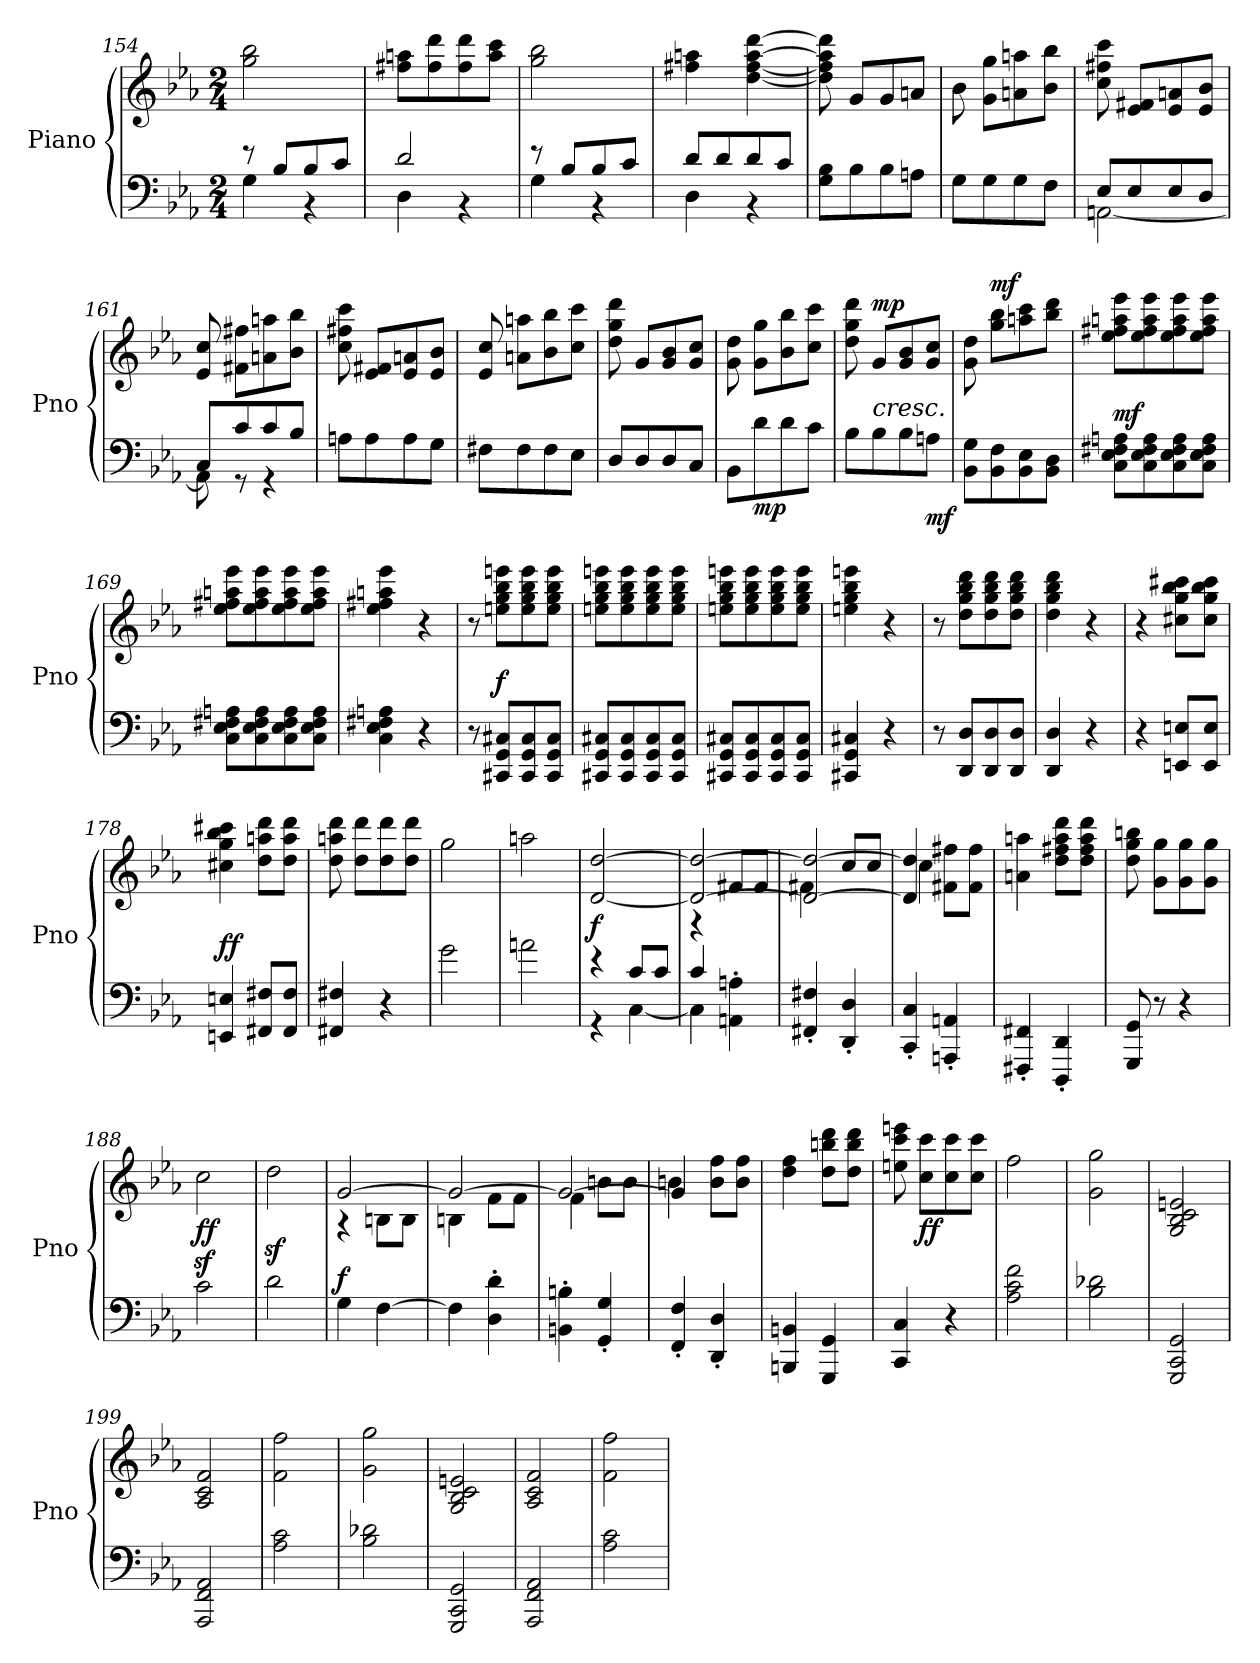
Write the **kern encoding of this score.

**kern	**kern	**dynam
*part1	*part1	*part1
*staff2	*staff1	*staff1/2
*I"Piano	*	*
*I'Pno	*	*
*clefF4	*clefG2	*
*k[b-e-a-]	*k[b-e-a-]	*
*M2/4	*M2/4	*
=154	=154	=154
*^	*	*
8r	4G\	2gg\ 2bb-\	.
8B-/L	.	.	.
8B-/	4r	.	.
8c/J	.	.	.
=155	=155	=155	=155
2d/	4D\	8ff#X\ 8aan\L	.
.	.	8ff#\ 8ddd\	.
.	4r	8ff#\ 8ddd\	.
.	.	8aa\ 8ccc\J	.
=156	=156	=156	=156
8r	4G\	2gg\ 2bb-\	.
8B-/L	.	.	.
8B-/	4r	.	.
8c/J	.	.	.
=157	=157	=157	=157
8d/L	4D\	4ff#X\ 4aan\	.
8d/	.	.	.
8d/	4r	[4dd\ [4ff#\ [4aa\ [4ddd\	.
8c/J	.	.	.
*v	*v	*	*
=158	=158	=158
8G\ 8B-\L	8dd\] 8ff#\] 8aa\] 8ddd\]	.
8B-\	8g/L	.
8B-\	8g/	.
8An\J	8an/J	.
=159	=159	=159
8G\L	8b-\	.
8G\	8g\ 8gg\L	.
8G\	8an\ 8aan\	.
8F\J	8b-\ 8bb-\J	.
=160	=160	=160
*^	*	*
8E-/L	[2AAn\	8cc\ 8ff#X\ 8ccc\	.
8E-/	.	8e-/ 8f#X/L	.
8E-/	.	8e-/ 8an/	.
8D/J	.	8e-/ 8b-/J	.
!!LO:LB:g=z
=161	=161	=161	=161
8C/L	8AA\]	8e-/ 8cc/	.
8c/	8r	8f#X\ 8ff#X\L	.
8c/	4r	8an\ 8aan\	.
8B-/J	.	8b-\ 8bb-\J	.
*v	*v	*	*
=162	=162	=162
8An\L	8cc\ 8ff#X\ 8ccc\	.
8A\	8e-/ 8f#X/L	.
8A\	8e-/ 8an/	.
8G\J	8e-/ 8b-/J	.
=163	=163	=163
8F#X\L	8e-/ 8cc/	.
8F#\	8an\ 8aan\L	.
8F#\	8b-\ 8bb-\	.
8E-\J	8cc\ 8ccc\J	.
=164	=164	=164
8D/L	8dd\ 8gg\ 8ddd\	.
8D/	8g/L	.
8D/	8g/ 8b-/	.
8C/J	8g/ 8cc/J	.
=165	=165	=165
8BB-\L	8g\ 8dd\	.
!	!	!LO:DY:b=2
8d\	8g\ 8gg\L	mp
8d\	8b-\ 8bb-\	.
8c\J	8cc\ 8ccc\J	.
!!LO:PB:g=z
=166	=166	=166
8B-\L	8dd\ 8gg\ 8ddd\	.
!LO:TX:a:i:t=cresc.	!	!
!	!	!LO:DY:a
8B-\	8g/L	mp
8B-\	8g/ 8b-/	.
!	!	!LO:DY:b=2
8An\J	8g/ 8cc/J	mf
=167	=167	=167
8BB-\ 8G\L	8g\ 8dd\	.
!	!	!LO:DY:a
8BB-\ 8F\	8gg\ 8bb-\L	mf
8BB-\ 8E-\	8aan\ 8ccc\	.
8BB-\ 8D\J	8bb-\ 8ddd\J	.
=168	=168	=168
!	!	!LO:DY:a=2
8C\ 8E-\ 8F#X\ 8An\L	8ee-\ 8ff#X\ 8aan\ 8eee-\L	mf
8C\ 8E-\ 8F#\ 8A\	8ee-\ 8ff#\ 8aa\ 8eee-\	.
8C\ 8E-\ 8F#\ 8A\	8ee-\ 8ff#\ 8aa\ 8eee-\	.
8C\ 8E-\ 8F#\ 8A\J	8ee-\ 8ff#\ 8aa\ 8eee-\J	.
=169	=169	=169
8C\ 8E-\ 8F#X\ 8An\L	8ee-\ 8ff#X\ 8aan\ 8eee-\L	.
8C\ 8E-\ 8F#\ 8A\	8ee-\ 8ff#\ 8aa\ 8eee-\	.
8C\ 8E-\ 8F#\ 8A\	8ee-\ 8ff#\ 8aa\ 8eee-\	.
8C\ 8E-\ 8F#\ 8A\J	8ee-\ 8ff#\ 8aa\ 8eee-\J	.
=170	=170	=170
4C\ 4E-\ 4F#X\ 4An\	4ee-\ 4ff#X\ 4aan\ 4eee-\	.
4r	4r	.
!!LO:LB:g=z
=171	=171	=171
8r	8r	.
!	!	!LO:DY:a=2
8CC#X/ 8GG/ 8C#X/L	8een\ 8gg\ 8bb-\ 8eeen\L	f
8CC#/ 8GG/ 8C#/	8ee\ 8gg\ 8bb-\ 8eee\	.
8CC#/ 8GG/ 8C#/J	8ee\ 8gg\ 8bb-\ 8eee\J	.
=172	=172	=172
8CC#X/ 8GG/ 8C#X/L	8een\ 8gg\ 8bb-\ 8eeen\L	.
8CC#/ 8GG/ 8C#/	8ee\ 8gg\ 8bb-\ 8eee\	.
8CC#/ 8GG/ 8C#/	8ee\ 8gg\ 8bb-\ 8eee\	.
8CC#/ 8GG/ 8C#/J	8ee\ 8gg\ 8bb-\ 8eee\J	.
=173	=173	=173
8CC#X/ 8GG/ 8C#X/L	8een\ 8gg\ 8bb-\ 8eeen\L	.
8CC#/ 8GG/ 8C#/	8ee\ 8gg\ 8bb-\ 8eee\	.
8CC#/ 8GG/ 8C#/	8ee\ 8gg\ 8bb-\ 8eee\	.
8CC#/ 8GG/ 8C#/J	8ee\ 8gg\ 8bb-\ 8eee\J	.
=174	=174	=174
4CC#X/ 4GG/ 4C#X/	4een\ 4gg\ 4bb-\ 4eeen\	.
4r	4r	.
!!LO:LB:g=z
=175	=175	=175
8r	8r	.
8DD/ 8D/L	8dd\ 8gg\ 8bb-\ 8ddd\L	.
8DD/ 8D/	8dd\ 8gg\ 8bb-\ 8ddd\	.
8DD/ 8D/J	8dd\ 8gg\ 8bb-\ 8ddd\J	.
=176	=176	=176
4DD/ 4D/	4dd\ 4gg\ 4bb-\ 4ddd\	.
4r	4r	.
=177	=177	=177
4r	4r	.
8EEn/ 8En/L	8cc#X\ 8gg\ 8bb-\ 8ccc#X\L	.
8EE/ 8E/J	8cc#\ 8gg\ 8bb-\ 8ccc#\J	.
=178	=178	=178
!	!	!LO:DY:a=2
4EEn/ 4En/	4cc#X\ 4gg\ 4bb-\ 4ccc#X\	ff
8FF#X/ 8F#X/L	8dd\ 8aan\ 8ddd\L	.
8FF#/ 8F#/J	8dd\ 8aa\ 8ddd\J	.
=179	=179	=179
4FF#X/ 4F#X/	8dd\ 8aan\ 8ddd\	.
.	8dd\ 8ddd\L	.
4r	8dd\ 8ddd\	.
.	8dd\ 8ddd\J	.
!!LO:LB:g=z
=180	=180	=180
2g\	2gg\	.
=181	=181	=181
2an\	2aan\	.
=182	=182	=182
*^	*	*
!	!	!	!LO:DY:a=2
4r	4r	[2d/ [2dd/	f
8c/L	[4C\	.	.
8c/J	.	.	.
=183	=183	=183	=183
*	*	*^	*
4c/	4C\]	2d/_ 2dd/_	4r	.
4AAn\' 4An\'	4ryy	.	8f#X/L	.
.	.	.	8f#/J	.
*v	*v	*	*	*
=184	=184	=184	=184
4FF#X/' 4F#X/'	2d/_ 2dd/_	4f#X\	.
4DD/' 4D/'	.	8cc/L	.
.	.	8cc/J	.
=185	=185	=185	=185
4CC/' 4C/'	4d/] 4dd/]	4cc\	.
4AAAn/' 4AAn/'	8f#X\ 8ff#X\L	4ryy	.
.	8f#\ 8ff#\J	.	.
*	*v	*v	*
=186	=186	=186
4FFF#X/' 4FF#X/'	4an\ 4aan\	.
4DDD/' 4DD/'	8dd\ 8ff#X\ 8aa\ 8ddd\L	.
.	8dd\ 8ff#\ 8aa\ 8ddd\J	.
=187	=187	=187
8GGG/ 8GG/	8dd\ 8gg\ 8bbn\	.
8r	8g\ 8gg\L	.
4r	8g\ 8gg\	.
.	8g\ 8gg\J	.
=188	=188	=188
!	!	!LO:DY:b
2c\	2ccz<\	ff
!!LO:LB:g=z
=189	=189	=189
2d\	2ddz<\	.
=190	=190	=190
*	*^	*
!	!	!	!LO:DY:a=2
4G\	[2g/	4r	f
[4F\	.	8Bn\L	.
.	.	8B\J	.
=191	=191	=191	=191
4F\]	2g/_	4Bn\	.
4D\' 4d\'	.	8f\L	.
.	.	8f\J	.
=192	=192	=192	=192
4BBn\' 4Bn\'	2g/_	4f\	.
4GG/' 4G/'	.	8bn\L	.
.	.	8b\J	.
=193	=193	=193	=193
4FF/' 4F/'	4g/]	4bn\	.
4DD/' 4D/'	8b\ 8ff\L	4ryy	.
.	8b\ 8ff\J	.	.
*	*v	*v	*
=194	=194	=194
4BBBn/ 4BBn/	4dd\ 4ff\	.
4GGG/ 4GG/	8dd\ 8bbn\ 8ddd\L	.
.	8dd\ 8bb\ 8ddd\J	.
=195	=195	=195
4CC/ 4C/	8een\ 8ccc\ 8eeen\	.
!	!	!LO:DY:b
.	8cc\ 8ccc\L	ff
4r	8cc\ 8ccc\	.
.	8cc\ 8ccc\J	.
=196	=196	=196
2A-\ 2c\ 2f\	2ff\	.
=197	=197	=197
2B-\ 2d-X\	2g\ 2gg\	.
!!LO:PB:g=z
=198	=198	=198
2GGG/ 2CC/ 2GG/	2G/ 2B-/ 2c/ 2en/	.
=199	=199	=199
2AAA-/ 2FF/ 2AA-/	2A-/ 2c/ 2f/	.
=200	=200	=200
2A-\ 2c\	2f\ 2ff\	.
=201	=201	=201
2B-\ 2d-X\	2g\ 2gg\	.
=202	=202	=202
2GGG/ 2CC/ 2GG/	2G/ 2B-/ 2c/ 2en/	.
=203	=203	=203
2AAA-/ 2FF/ 2AA-/	2A-/ 2c/ 2f/	.
=204	=204	=204
2A-\ 2c\	2f\ 2ff\	.
=	=	=
*-	*-	*-
